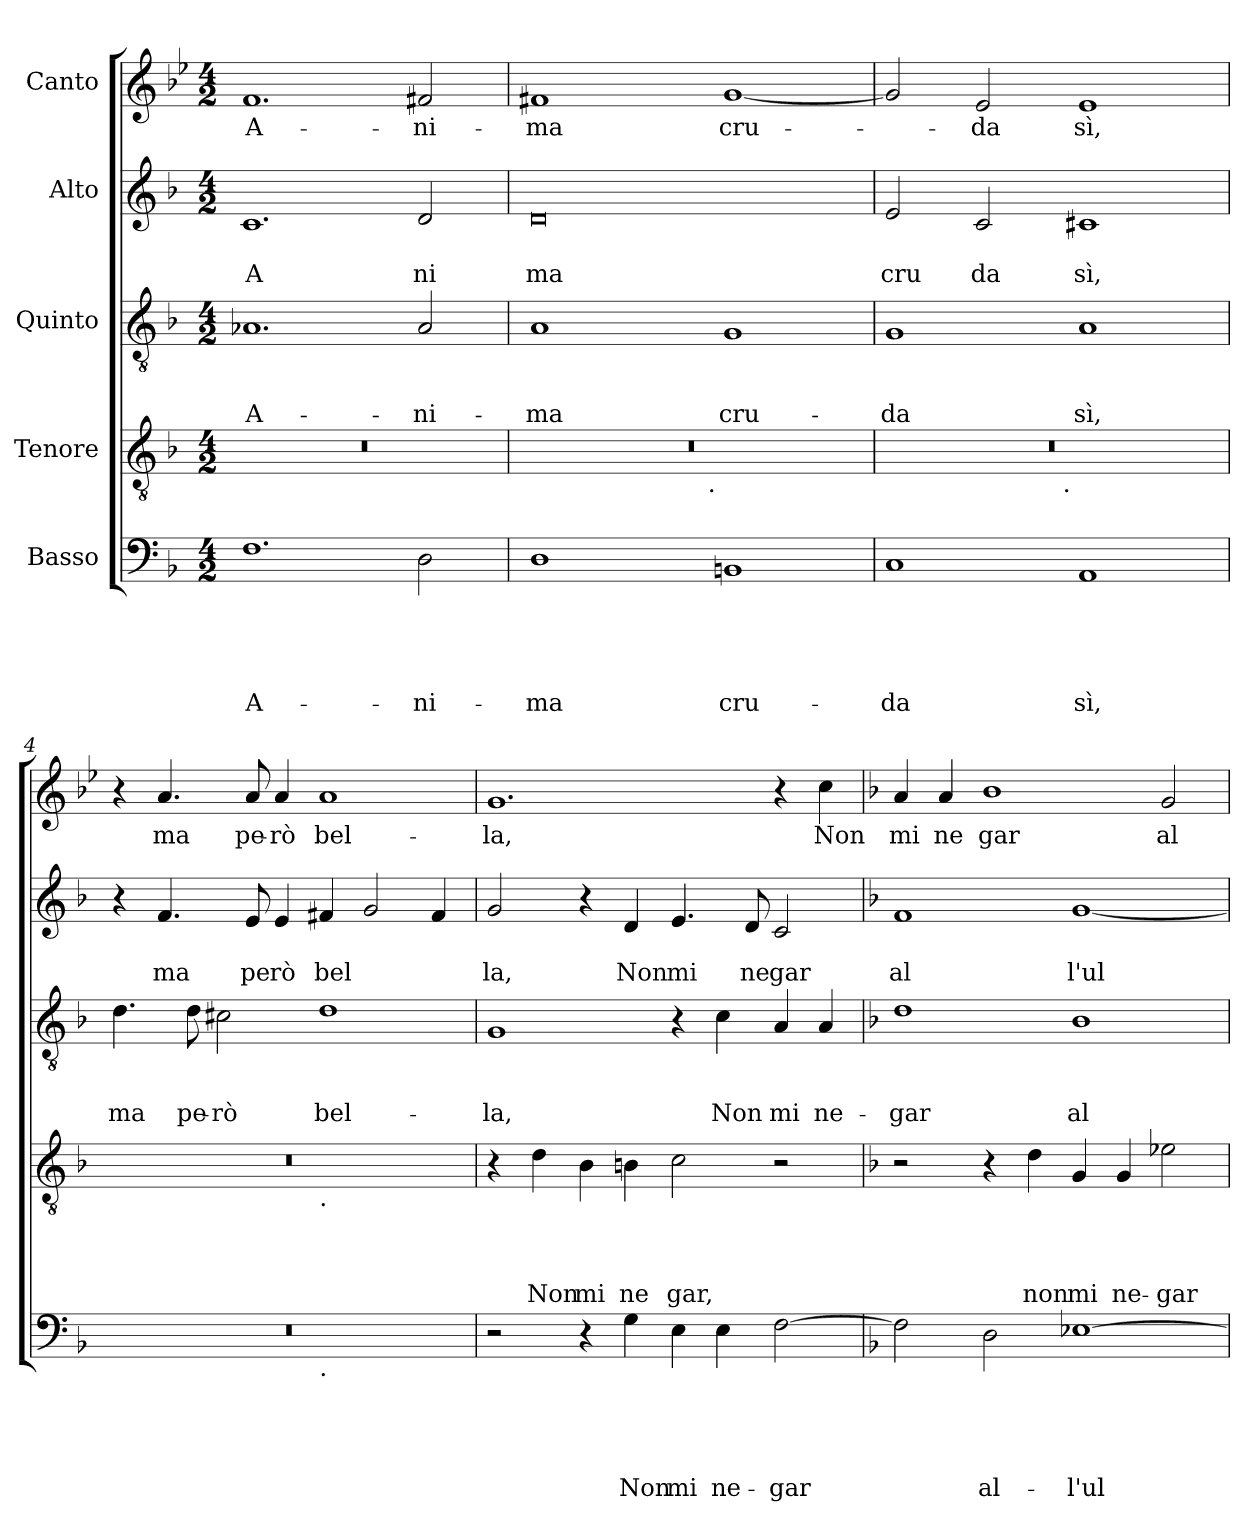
**kern	**text	**text	**text	**text	**text	**kern	**text	**text	**text	**text	**kern	**text	**text	**text	**kern	**text	**text	**kern	**text
*part5	*part5	*part5	*part5	*part5	*part5	*part4	*part4	*part4	*part4	*part4	*part3	*part3	*part3	*part3	*part2	*part2	*part2	*part1	*part1
*staff5	*staff5	*staff5	*staff5	*staff5	*staff5	*staff4	*staff4	*staff4	*staff4	*staff4	*staff3	*staff3	*staff3	*staff3	*staff2	*staff2	*staff2	*staff1	*staff1
*I"Basso	*	*	*	*	*	*I"Tenore	*	*	*	*	*I"Quinto	*	*	*	*I"Alto	*	*	*I"Canto	*
*clefF4	*	*	*	*	*	*clefGv2	*	*	*	*	*clefGv2	*	*	*	*clefG2	*	*	*clefG2	*
*ITrd-3c-5	*	*	*	*	*	*ITrd-3c-5	*	*	*	*	*ITrd-3c-5	*	*	*	*ITrd-3c-5	*	*	*	*
*k[b-e-]	*	*	*	*	*	*k[b-e-]	*	*	*	*	*k[b-e-]	*	*	*	*k[b-e-]	*	*	*k[b-e-]	*
*B-:	*	*	*	*	*	*B-:	*	*	*	*	*B-:	*	*	*	*B-:	*	*	*B-:	*
*M4/2	*	*	*	*	*	*M4/2	*	*	*	*	*M4/2	*	*	*	*M4/2	*	*	*M4/2	*
=1	=1	=1	=1	=1	=1	=1	=1	=1	=1	=1	=1	=1	=1	=1	=1	=1	=1	=1	=1
!	!	!	!	!	!LO:LY:b	!	!	!	!	!	!	!	!	!LO:LY:b	!	!	!LO:LY:b	!	!LO:LY:b
1.B-	.	.	.	.	A-	0r	.	.	.	.	1.d-X	.	.	A-	1.f	.	A	1.f	A-
!	!	!	!	!	!LO:LY:b	!	!	!	!	!	!	!	!	!LO:LY:b	!	!	!LO:LY:b	!	!LO:LY:b
2G\	.	.	.	.	-ni-	.	.	.	.	.	2d-/	.	.	-ni-	2g/	.	ni	2f#X/	-ni-
=2	=2	=2	=2	=2	=2	=2	=2	=2	=2	=2	=2	=2	=2	=2	=2	=2	=2	=2	=2
!	!	!	!	!	!LO:LY:b	!	!	!	!	!	!	!	!	!LO:LY:b	!	!	!LO:LY:b	!	!LO:LY:b
*	*	*	*	*	*	*^	*	*	*	*	*	*	*	*	*	*	*	*	*
1G	.	.	.	.	-ma	0r	2ryy	.	.	.	.	1d	.	.	-ma	0g	.	ma	1f#X	-ma
.	.	.	.	.	.	.	4...ryy	.	.	.	.	.	.	.	.	.	.	.	.	.
!	!	!	!	!	!	!	!LO:TX:b:t=.	!	!	!	!	!	!	!	!	!	!	!	!	!
.	.	.	.	.	.	.	1ryy	.	.	.	.	.	.	.	.	.	.	.	.	.
!	!	!	!	!	!LO:LY:b	!	!	!	!	!	!	!	!	!	!LO:LY:b	!	!	!	!	!LO:LY:b
1En	.	.	.	.	cru-	.	.	.	.	.	.	1c	.	.	cru-	.	.	.	[<1g	cru-
.	.	.	.	.	.	.	32ryy	.	.	.	.	.	.	.	.	.	.	.	.	.
=3	=3	=3	=3	=3	=3	=3	=3	=3	=3	=3	=3	=3	=3	=3	=3	=3	=3	=3	=3	=3
!	!	!	!	!	!LO:LY:b	!	!	!	!	!	!	!	!	!	!LO:LY:b	!	!	!LO:LY:b	!	!
1F	.	.	.	.	-da	0r	2ryy	.	.	.	.	1c	.	.	-da	2a/	.	cru	2g/]	.
!	!	!	!	!	!	!	!	!	!	!	!	!	!	!	!	!	!	!LO:LY:b	!	!LO:LY:b
.	.	.	.	.	.	.	4...ryy	.	.	.	.	.	.	.	.	2f/	.	da	2e-/	-da
!	!	!	!	!	!	!	!LO:TX:b:t=.	!	!	!	!	!	!	!	!	!	!	!	!	!
.	.	.	.	.	.	.	1ryy	.	.	.	.	.	.	.	.	.	.	.	.	.
!	!	!	!	!	!LO:LY:b	!	!	!	!	!	!	!	!	!	!LO:LY:b	!	!	!LO:LY:b	!	!LO:LY:b
1D	.	.	.	.	sì,	.	.	.	.	.	.	1d	.	.	sì,	1f#X	.	sì,	1e-	sì,
.	.	.	.	.	.	.	32ryy	.	.	.	.	.	.	.	.	.	.	.	.	.
=4	=4	=4	=4	=4	=4	=4	=4	=4	=4	=4	=4	=4	=4	=4	=4	=4	=4	=4	=4	=4
!	!	!	!	!	!	!	!	!	!	!	!	!	!	!	!LO:LY:b	!	!	!	!	!
*^	*	*	*	*	*	*	*	*	*	*	*	*	*	*	*	*	*	*	*	*
0r	1ryy	.	.	.	.	.	0r	1ryy	.	.	.	.	4.g\	.	.	ma	4r	.	.	4r	.
!	!	!	!	!	!	!	!	!	!	!	!	!	!	!	!	!	!	!	!LO:LY:b	!	!LO:LY:b
.	.	.	.	.	.	.	.	.	.	.	.	.	.	.	.	.	4.b-/	.	ma	4.a/	ma
!	!	!	!	!	!	!	!	!	!	!	!	!	!	!	!	!LO:LY:b	!	!	!	!	!
.	.	.	.	.	.	.	.	.	.	.	.	.	8g\	.	.	pe-	.	.	.	.	.
!	!	!	!	!	!	!	!	!	!	!	!	!	!	!	!	!LO:LY:b	!	!	!	!	!
.	.	.	.	.	.	.	.	.	.	.	.	.	2f#X\	.	.	-rò	.	.	.	.	.
!	!	!	!	!	!	!	!	!	!	!	!	!	!	!	!	!	!	!	!LO:LY:b	!	!LO:LY:b
.	.	.	.	.	.	.	.	.	.	.	.	.	.	.	.	.	8a/	.	pe	8a/	pe-
!	!	!	!	!	!	!	!	!	!	!	!	!	!	!	!	!	!	!	!LO:LY:b	!	!LO:LY:b
.	.	.	.	.	.	.	.	.	.	.	.	.	.	.	.	.	4a/	.	rò	4a/	-rò
!	!	!	!	!	!	!	!	!LO:TX:b:t=.	!	!	!	!	!	!	!	!	!	!	!	!	!
!	!LO:TX:b:t=.	!	!	!	!	!	!	!	!	!	!	!	!	!	!	!	!	!	!	!	!
!	!	!	!	!	!	!	!	!	!	!	!	!	!	!	!	!LO:LY:b	!	!	!LO:LY:b	!	!LO:LY:b
.	1ryy	.	.	.	.	.	.	1ryy	.	.	.	.	1g	.	.	bel-	4bn/	.	bel	1a	bel-
.	.	.	.	.	.	.	.	.	.	.	.	.	.	.	.	.	2cc/	.	.	.	.
.	.	.	.	.	.	.	.	.	.	.	.	.	.	.	.	.	4b/	.	.	.	.
=5	=5	=5	=5	=5	=5	=5	=5	=5	=5	=5	=5	=5	=5	=5	=5	=5	=5	=5	=5	=5	=5
!	!	!	!	!	!	!	!	!	!	!	!	!	!	!	!	!LO:LY:b	!	!	!LO:LY:b	!	!LO:LY:b
*v	*v	*	*	*	*	*	*	*	*	*	*	*	*	*	*	*	*	*	*	*	*
*	*	*	*	*	*	*v	*v	*	*	*	*	*	*	*	*	*	*	*	*	*
2r	.	.	.	.	.	4r	.	.	.	.	1c	.	.	-la,	2cc/	.	la,	1.g<	-la,
!	!	!	!	!	!	!	!	!	!	!LO:LY:b	!	!	!	!	!	!	!	!	!
.	.	.	.	.	.	4g\	.	.	.	Non	.	.	.	.	.	.	.	.	.
!	!	!	!	!	!	!	!	!	!	!LO:LY:b	!	!	!	!	!	!	!	!	!
4r	.	.	.	.	.	4e-\	.	.	.	mi	.	.	.	.	4r	.	.	.	.
!	!	!	!	!	!LO:LY:b	!	!	!	!	!LO:LY:b	!	!	!	!	!	!	!LO:LY:b	!	!
4c\	.	.	.	.	Non	4en\	.	.	.	ne	.	.	.	.	4g/	.	Non	.	.
!	!	!	!	!	!LO:LY:b	!	!	!	!	!LO:LY:b	!	!	!	!	!	!	!LO:LY:b	!	!
4A\	.	.	.	.	mi	2f\	.	.	.	gar,	4r	.	.	.	4.a/	.	mi	.	.
!	!	!	!	!	!LO:LY:b	!	!	!	!	!	!	!	!	!LO:LY:b	!	!	!	!	!
4A\	.	.	.	.	ne-	.	.	.	.	.	4f\	.	.	Non	.	.	.	.	.
!	!	!	!	!	!	!	!	!	!	!	!	!	!	!	!	!	!LO:LY:b	!	!
.	.	.	.	.	.	.	.	.	.	.	.	.	.	.	8g/	.	ne	.	.
!	!	!	!	!	!LO:LY:b	!	!	!	!	!	!	!	!	!LO:LY:b	!	!	!LO:LY:b	!	!
[<2B-\	.	.	.	.	-gar	2r	.	.	.	.	4d/	.	.	mi	2f/	.	gar	4r	.
!	!	!	!	!	!	!	!	!	!	!	!	!	!	!LO:LY:b	!	!	!	!	!LO:LY:b
.	.	.	.	.	.	.	.	.	.	.	4d/	.	.	ne-	.	.	.	4cc\	Non
!!LO:LB:g=z
=6	=6	=6	=6	=6	=6	=6	=6	=6	=6	=6	=6	=6	=6	=6	=6	=6	=6	=6	=6
*	*	*	*	*	*	*	*	*	*	*	*	*	*	*	*	*	*	*k[b-]	*
*	*	*	*	*	*	*	*	*	*	*	*	*	*	*	*	*	*	*F:	*
!	!	!	!	!	!	!	!	!	!	!	!	!	!	!LO:LY:b	!	!	!LO:LY:b	!	!LO:LY:b
2B-\]	.	.	.	.	.	2r	.	.	.	.	1g	.	.	-gar	1b-	.	al	4a/	mi
!	!	!	!	!	!	!	!	!	!	!	!	!	!	!	!	!	!	!	!LO:LY:b
.	.	.	.	.	.	.	.	.	.	.	.	.	.	.	.	.	.	4a/	ne
!	!	!	!	!	!LO:LY:b	!	!	!	!	!	!	!	!	!	!	!	!	!	!LO:LY:b
2G\	.	.	.	.	al-	4r	.	.	.	.	.	.	.	.	.	.	.	1b-	gar
!	!	!	!	!	!	!	!	!	!	!LO:LY:b	!	!	!	!	!	!	!	!	!
.	.	.	.	.	.	4g\	.	.	.	non	.	.	.	.	.	.	.	.	.
!	!	!	!	!	!LO:LY:b	!	!	!	!	!LO:LY:b	!	!	!	!LO:LY:b	!	!	!LO:LY:b	!	!
[>1A-X	.	.	.	.	-l'ul-	4c/	.	.	.	mi	1e-	.	.	al-	[<1cc	.	l'ul	.	.
!	!	!	!	!	!	!	!	!	!	!LO:LY:b	!	!	!	!	!	!	!	!	!
.	.	.	.	.	.	4c/	.	.	.	ne-	.	.	.	.	.	.	.	.	.
!	!	!	!	!	!	!	!	!	!	!LO:LY:b	!	!	!	!	!	!	!	!	!LO:LY:b
.	.	.	.	.	.	2a-X\	.	.	.	-gar	.	.	.	.	.	.	.	2g/	al
=	=	=	=	=	=	=	=	=	=	=	=	=	=	=	=	=	=	=	=
*-	*-	*-	*-	*-	*-	*-	*-	*-	*-	*-	*-	*-	*-	*-	*-	*-	*-	*-	*-
